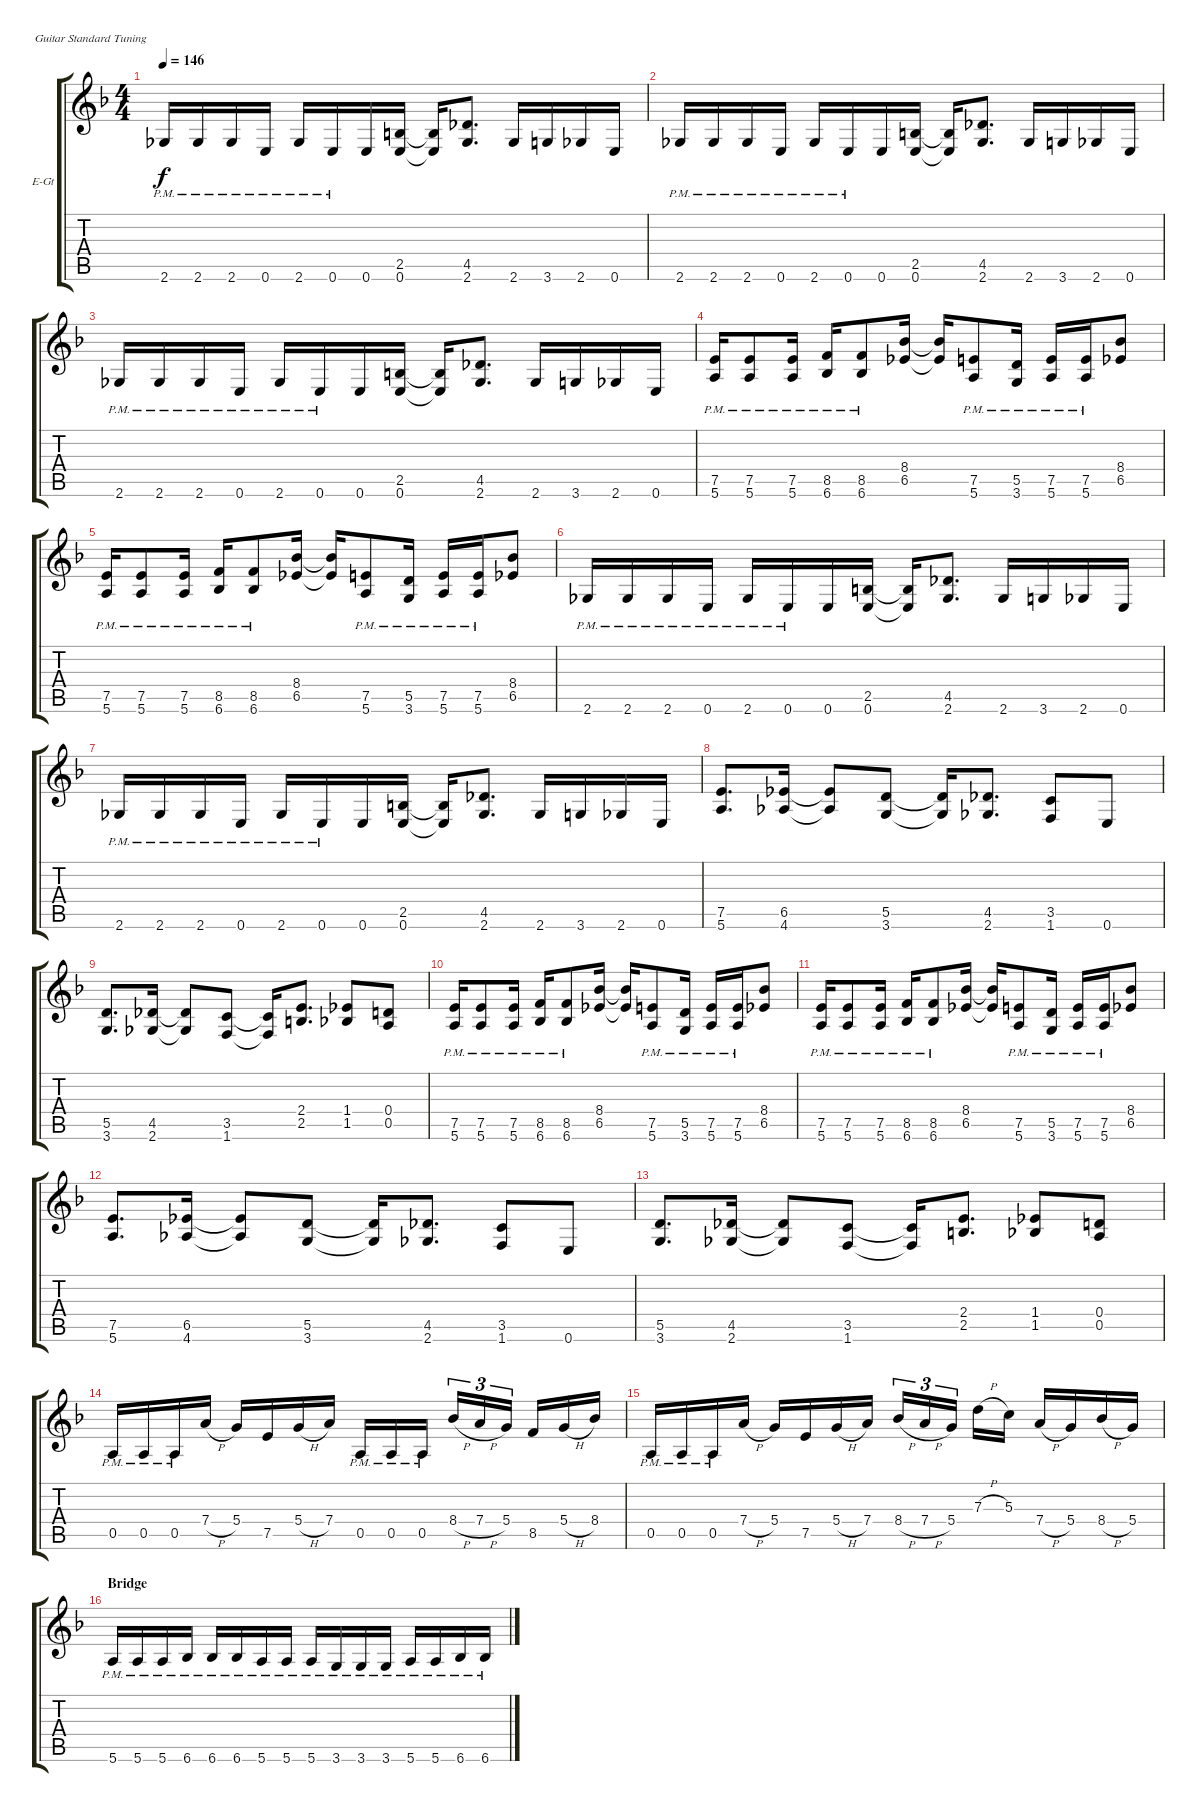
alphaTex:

\defaultSystemsLayout 4
\bracketExtendMode groupsimilarinstruments
\firstSystemTrackNameOrientation horizontal
\otherSystemsTrackNameOrientation horizontal
\track ("Dave Mustaine (Rhythm 2)" "E-Gt") {instrument distortionguitar}
\staff {score tabs}
\tuning (E4 B3 G3 D3 A2 E2)
\ts (4 4)
\tempo 146
\clef g2
\ks dminor
2.6{pm}.16{dy f} 2.6{pm}.16 2.6{pm}.16 0.6{pm}.16 2.6{pm}.16 0.6{pm}.16 0.6.16 (2.5 0.6).16 (2.5{t} 0.6{t}).16 (4.5 2.6).8{d} 2.6.16 3.6.16 2.6.16 0.6.16 |
2.6{pm}.16 2.6{pm}.16 2.6{pm}.16 0.6{pm}.16 2.6{pm}.16 0.6{pm}.16 0.6.16 (2.5 0.6).16 (2.5{t} 0.6{t}).16 (4.5 2.6).8{d} 2.6.16 3.6.16 2.6.16 0.6.16 |
2.6{pm}.16 2.6{pm}.16 2.6{pm}.16 0.6{pm}.16 2.6{pm}.16 0.6{pm}.16 0.6.16 (2.5 0.6).16 (2.5{t} 0.6{t}).16 (4.5 2.6).8{d} 2.6.16 3.6.16 2.6.16 0.6.16 |
(7.5{pm} 5.6{pm}).16 (7.5{pm} 5.6{pm}).8 (7.5{pm} 5.6{pm}).16 (8.5{pm} 6.6{pm}).16 (8.5{pm} 6.6{pm}).8 (8.4 6.5).16 (8.4{t} 6.5{t}).16 (7.5{pm} 5.6{pm}).8 (5.5{pm} 3.6{pm}).16 (7.5{pm} 5.6{pm}).16 (7.5{pm} 5.6{pm}).16 (8.4 6.5).8 |
(7.5{pm} 5.6{pm}).16 (7.5{pm} 5.6{pm}).8 (7.5{pm} 5.6{pm}).16 (8.5{pm} 6.6{pm}).16 (8.5{pm} 6.6{pm}).8 (8.4 6.5).16 (8.4{t} 6.5{t}).16 (7.5{pm} 5.6{pm}).8 (5.5{pm} 3.6{pm}).16 (7.5{pm} 5.6{pm}).16 (7.5{pm} 5.6{pm}).16 (8.4 6.5).8 |
2.6{pm}.16 2.6{pm}.16 2.6{pm}.16 0.6{pm}.16 2.6{pm}.16 0.6{pm}.16 0.6.16 (2.5 0.6).16 (2.5{t} 0.6{t}).16 (4.5 2.6).8{d} 2.6.16 3.6.16 2.6.16 0.6.16 |
2.6{pm}.16 2.6{pm}.16 2.6{pm}.16 0.6{pm}.16 2.6{pm}.16 0.6{pm}.16 0.6.16 (2.5 0.6).16 (2.5{t} 0.6{t}).16 (4.5 2.6).8{d} 2.6.16 3.6.16 2.6.16 0.6.16 |
(7.5 5.6).8{d} (6.5 4.6).16 (6.5{t} 4.6{t}).8 (5.5 3.6).8 (5.5{t} 3.6{t}).16 (4.5 2.6).8{d} (3.5 1.6).8 0.6.8 |
(5.5 3.6).8{d} (4.5 2.6).16 (4.5{t} 2.6{t}).8 (3.5 1.6).8 (3.5{t} 1.6{t}).16 (2.4 2.5).8{d} (1.4 1.5).8 (0.4 0.5).8 |
(7.5{pm} 5.6{pm}).16 (7.5{pm} 5.6{pm}).8 (7.5{pm} 5.6{pm}).16 (8.5{pm} 6.6{pm}).16 (8.5{pm} 6.6{pm}).8 (8.4 6.5).16 (8.4{t} 6.5{t}).16 (7.5{pm} 5.6{pm}).8 (5.5{pm} 3.6{pm}).16 (7.5{pm} 5.6{pm}).16 (7.5{pm} 5.6{pm}).16 (8.4 6.5).8 |
(7.5{pm} 5.6{pm}).16 (7.5{pm} 5.6{pm}).8 (7.5{pm} 5.6{pm}).16 (8.5{pm} 6.6{pm}).16 (8.5{pm} 6.6{pm}).8 (8.4 6.5).16 (8.4{t} 6.5{t}).16 (7.5{pm} 5.6{pm}).8 (5.5{pm} 3.6{pm}).16 (7.5{pm} 5.6{pm}).16 (7.5{pm} 5.6{pm}).16 (8.4 6.5).8 |
(7.5 5.6).8{d} (6.5 4.6).16 (6.5{t} 4.6{t}).8 (5.5 3.6).8 (5.5{t} 3.6{t}).16 (4.5 2.6).8{d} (3.5 1.6).8 0.6.8 |
(5.5 3.6).8{d} (4.5 2.6).16 (4.5{t} 2.6{t}).8 (3.5 1.6).8 (3.5{t} 1.6{t}).16 (2.4 2.5).8{d} (1.4 1.5).8 (0.4 0.5).8 |
0.5{pm}.16 0.5{pm}.16 0.5{pm}.16 7.4{h}.16 5.4.16 7.5.16 5.4{h}.16 7.4.16 0.5{pm}.16 0.5{pm}.16 0.5{pm}.16 8.4{h}.16{tu (3 2)} 7.4{h}.16{tu (3 2)} 5.4.16{tu (3 2)} 8.5.16 5.4{h}.16 8.4.16 |
0.5{pm}.16 0.5{pm}.16 0.5{pm}.16 7.4{h}.16 5.4.16 7.5.16 5.4{h}.16 7.4.16 8.4{h}.16{tu (3 2)} 7.4{h}.16{tu (3 2)} 5.4.16{tu (3 2)} 7.3{h}.16 5.3.16 7.4{h}.16 5.4.16 8.4{h}.16 5.4.16 |
\section ("" "Bridge")
5.6{pm}.16 5.6{pm}.16 5.6{pm}.16 6.6{pm}.16 6.6{pm}.16 6.6{pm}.16 5.6{pm}.16 5.6{pm}.16 5.6{pm}.16 3.6{pm}.16 3.6{pm}.16 3.6{pm}.16 5.6{pm}.16 5.6{pm}.16 6.6{pm}.16 6.6{pm}.16
